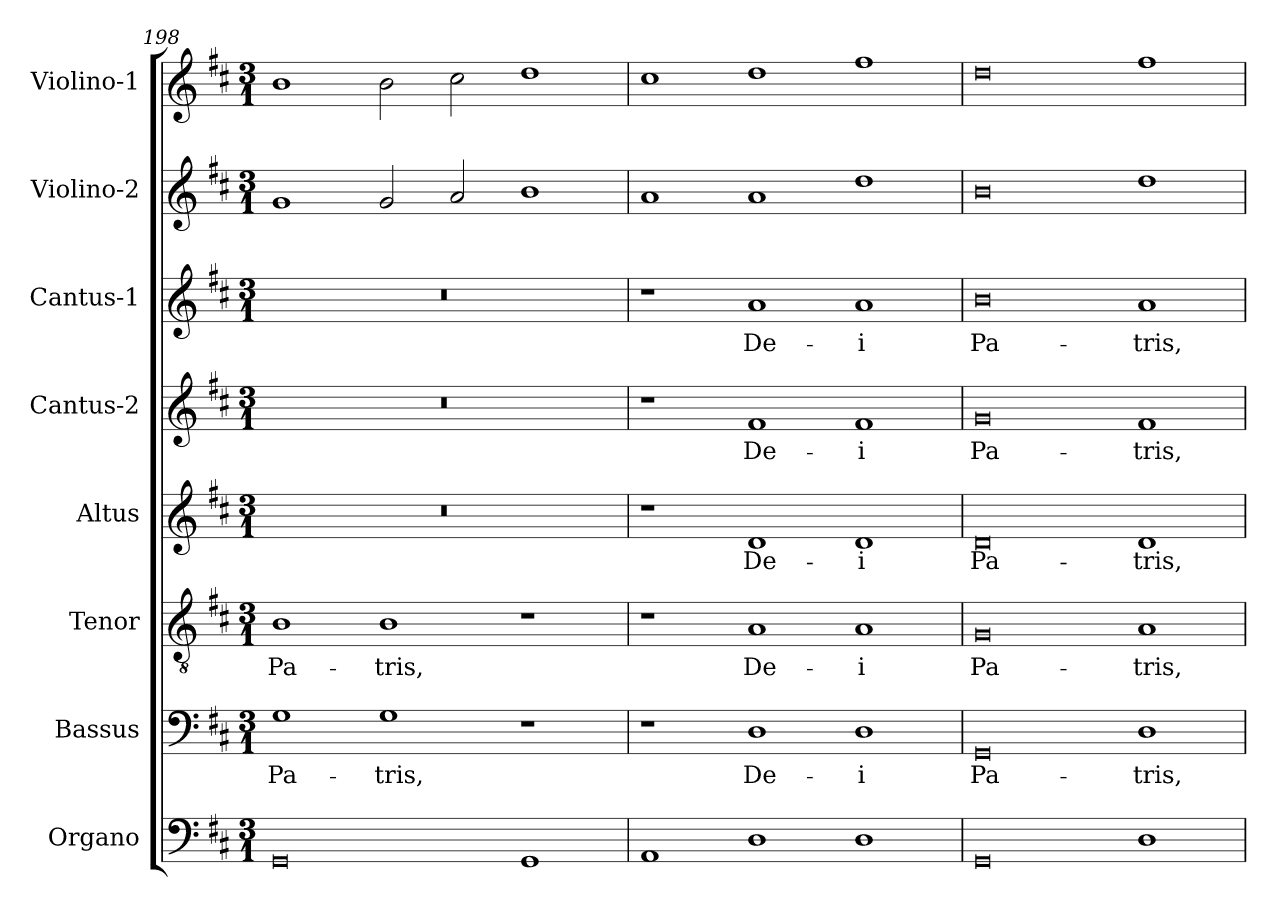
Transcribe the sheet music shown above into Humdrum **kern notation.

**kern	**kern	**text	**kern	**text	**kern	**text	**kern	**text	**kern	**text	**kern	**kern
*part8	*part7	*part7	*part6	*part6	*part5	*part5	*part4	*part4	*part3	*part3	*part2	*part1
*staff8	*staff7	*staff7	*staff6	*staff6	*staff5	*staff5	*staff4	*staff4	*staff3	*staff3	*staff2	*staff1
*I"Organo	*I"Bassus	*	*I"Tenor	*	*I"Altus	*	*I"Cantus-2	*	*I"Cantus-1	*	*I"Violino-2	*I"Violino-1
*I'Og	*I'B	*	*I'T	*	*I'A	*	*I'C2	*	*I'C1	*	*I'V2	*I'V1
*clefF4	*clefF4	*	*clefGv2	*	*clefG2	*	*clefG2	*	*clefG2	*	*clefG2	*clefG2
*k[f#c#]	*k[f#c#]	*	*k[f#c#]	*	*k[f#c#]	*	*k[f#c#]	*	*k[f#c#]	*	*k[f#c#]	*k[f#c#]
*D:	*D:	*	*D:	*	*D:	*	*D:	*	*D:	*	*D:	*D:
*M3/1	*M3/1	*	*M3/1	*	*M3/1	*	*M3/1	*	*M3/1	*	*M3/1	*M3/1
=198	=198	=198	=198	=198	=198	=198	=198	=198	=198	=198	=198	=198
!	!	!LO:LY:b	!	!	!	!	!	!	!	!	!	!
!	!	!	!	!LO:LY:b	!	!	!	!	!	!	!	!
0GG	1G	Pa-	1B	Pa-	0.r	.	0.r	.	0.r	.	1g	1b
!	!	!LO:LY:b	!	!	!	!	!	!	!	!	!	!
!	!	!	!	!LO:LY:b	!	!	!	!	!	!	!	!
.	1G	-tris,	1B	-tris,	.	.	.	.	.	.	2g/	2b\
.	.	.	.	.	.	.	.	.	.	.	2a/	2cc#\
1GG	1r	.	1r	.	.	.	.	.	.	.	1b	1dd
=199	=199	=199	=199	=199	=199	=199	=199	=199	=199	=199	=199	=199
1AA	1r	.	1r	.	1r	.	1r	.	1r	.	1a	1cc#
!	!	!LO:LY:b	!	!	!	!	!	!	!	!	!	!
!	!	!	!	!LO:LY:b	!	!	!	!	!	!	!	!
!	!	!	!	!	!	!LO:LY:b	!	!	!	!	!	!
!	!	!	!	!	!	!	!	!LO:LY:b	!	!	!	!
!	!	!	!	!	!	!	!	!	!	!LO:LY:b	!	!
1D	1D	De-	1A	De-	1d	De-	1f#	De-	1a	De-	1a	1dd
!	!	!LO:LY:b	!	!	!	!	!	!	!	!	!	!
!	!	!	!	!LO:LY:b	!	!	!	!	!	!	!	!
!	!	!	!	!	!	!LO:LY:b	!	!	!	!	!	!
!	!	!	!	!	!	!	!	!LO:LY:b	!	!	!	!
!	!	!	!	!	!	!	!	!	!	!LO:LY:b	!	!
1D	1D	-i	1A	-i	1d	-i	1f#	-i	1a	-i	1dd	1ff#
=200	=200	=200	=200	=200	=200	=200	=200	=200	=200	=200	=200	=200
!	!	!LO:LY:b	!	!	!	!	!	!	!	!	!	!
!	!	!	!	!LO:LY:b	!	!	!	!	!	!	!	!
!	!	!	!	!	!	!LO:LY:b	!	!	!	!	!	!
!	!	!	!	!	!	!	!	!LO:LY:b	!	!	!	!
!	!	!	!	!	!	!	!	!	!	!LO:LY:b	!	!
0GG	0GG	Pa-	0G	Pa-	0d	Pa-	0g	Pa-	0b	Pa-	0b	0dd
!	!	!LO:LY:b	!	!	!	!	!	!	!	!	!	!
!	!	!	!	!LO:LY:b	!	!	!	!	!	!	!	!
!	!	!	!	!	!	!LO:LY:b	!	!	!	!	!	!
!	!	!	!	!	!	!	!	!LO:LY:b	!	!	!	!
!	!	!	!	!	!	!	!	!	!	!LO:LY:b	!	!
1D	1D	-tris,	1A	-tris,	1d	-tris,	1f#	-tris,	1a	-tris,	1dd	1ff#
=	=	=	=	=	=	=	=	=	=	=	=	=
*-	*-	*-	*-	*-	*-	*-	*-	*-	*-	*-	*-	*-
